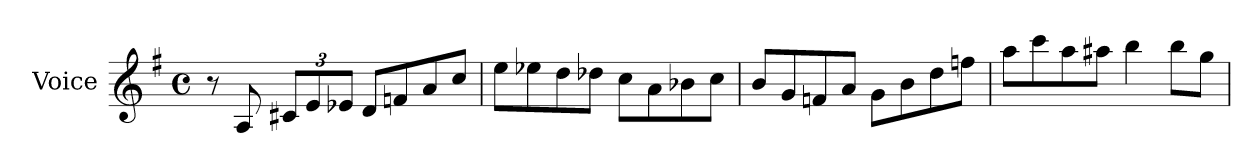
**kern
*part1
*staff1
*I"Voice
*I'Voice
*clefG2
*k[f#]
*M4/4
*met(c)
=1
8r
8A/
12c#X/L
12e/
12e-X/J
8d/L
8fn/
8a/
8cc/J
=2
8ee\L
8ee-X\
8dd\
8dd-X\J
8cc\L
8a\
8b-X\
8cc\J
=3
8b/L
8g/
8fn/
8a/J
8g\L
8b\
8dd\
8ffn\J
=4
8aa\L
8ccc\
8aa\
8aa#X\J
4bb\
8bb\L
8gg\J
=
*-
